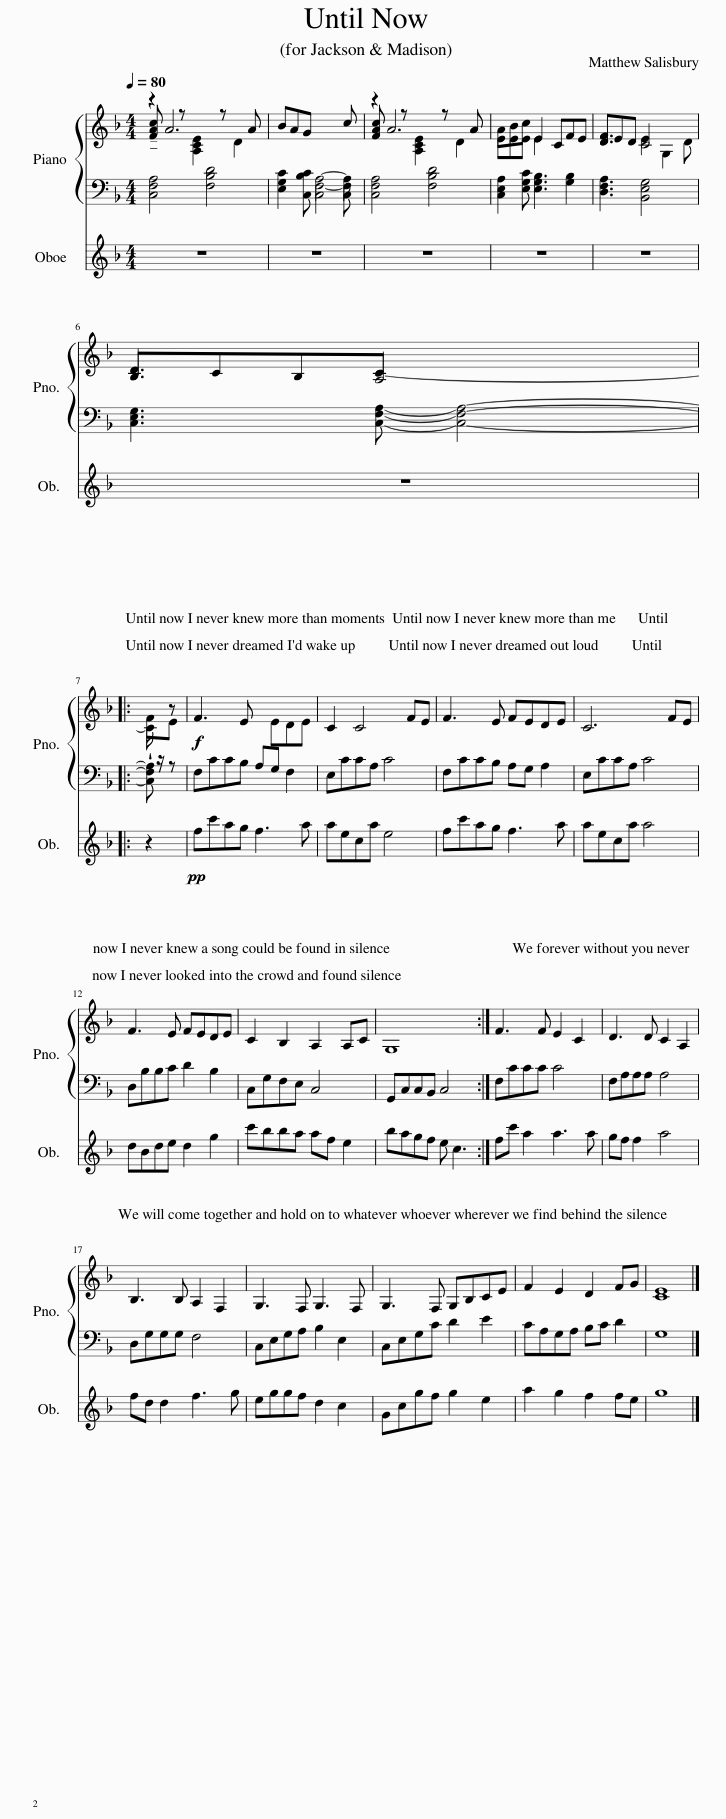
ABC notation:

X:1
%%score { 1 | ( 2 3 ) } 4
L:1/8
Q:1/4=80
M:4/4
I:linebreak $
K:F
V:1 treble
V:2 bass
V:3 bass
V:4 treble
V:1
 !tenuto![FAc] A6 A | BAG x4 c | [FAc] A6 A | ABc E2 CFE | [DF]ED E2 G,2 D |$ %5
 [B,D]CB,C[I:staff +1] [C,F,A,]4- |:$ [C,F,A,][I:staff -1] z |!f! F3 E[I:staff +1] A,G, F,2 |[I:staff -1] C2 C4 FE | F3 E FEDE | %10
 C6 FE |$ F3 E FEDE | C2 B,2 A,2 A,C | G,8 :| F3 F E2 C2 | %15
 D3 D C2 A,2 |$ B,3 B, A,2 F,2 | G,3 F, G,3 F, | G,3 F, G,B,CE | F2 E2 D2 FG | %20
 [CE]8 |] %21
V:2
 z2 z[I:staff -1] [A,CE]2[I:staff +1] z[I:staff -1] D2 |[I:staff +1] [E,G,C]2 [C,B,C] A,4- A, | z2 z[I:staff -1] [A,CE]2[I:staff +1] z[I:staff -1] D2 | EEE E2[I:staff +1] x2 x |[I:staff -1] [DF]3 C4[I:staff +1] x |$ %5
[I:staff -1] [B,D]3 [A,C-]4[I:staff +1] x |:$[I:staff -1] !wedge!C/[I:staff +1] z/ z | F,CCB, x4 | E,CCA, C4 | F,CCB, A,G, A,2 | %10
 E,CCA, C4 |$ D,B,B,C D2 B,2 | C,G,F,E, C,4 | G,,C,C,B,, C,4 :| F,CCC C4 | %15
 F,A,A,A, A,4 |$ D,G,G,G, F,4 | C,E,G,A, B,2 E,2 | C,E,G,C D2 E2 | CA,G,A, B,C D2 | %20
 G,8 |] %21
V:3
 [C,F,A,]4 [F,B,D]4 | x3 [C,F,-]4 [C,F,] | [C,F,A,]4 [F,B,D]4 | [C,E,A,]2 [E,G,C] [E,G,B,]3 [G,B,]2 | [D,F,A,]3 [B,,E,G,]4 x |$ %5
 [C,E,G,]3 [C,F,A,]- x4 |:$[I:staff -1] FE | x5 EDE | x8 | x8 | %10
 x8 |$ x8 | x8 | x8 :| x8 | %15
 x8 |$ x8 | x8 | x8 | x8 | %20
 x8 |] %21
V:4
 z8 | z8 | z8 | z8 | z8 |$ %5
 z8 |:$ z2 |!pp! fc'ag f3 a | aeca e4 | fc'ag f3 a | %10
 aeca a4 |$ dBde d2 g2 | c'bba af e2 | bagf e c3 :| fc' a2 a3 a | %15
 gf f2 a4 |$ fd d2 f3 g | eggf d2 c2 | Gcgf g2 e2 | a2 g2 f2 fe | %20
 g8 |] %21
